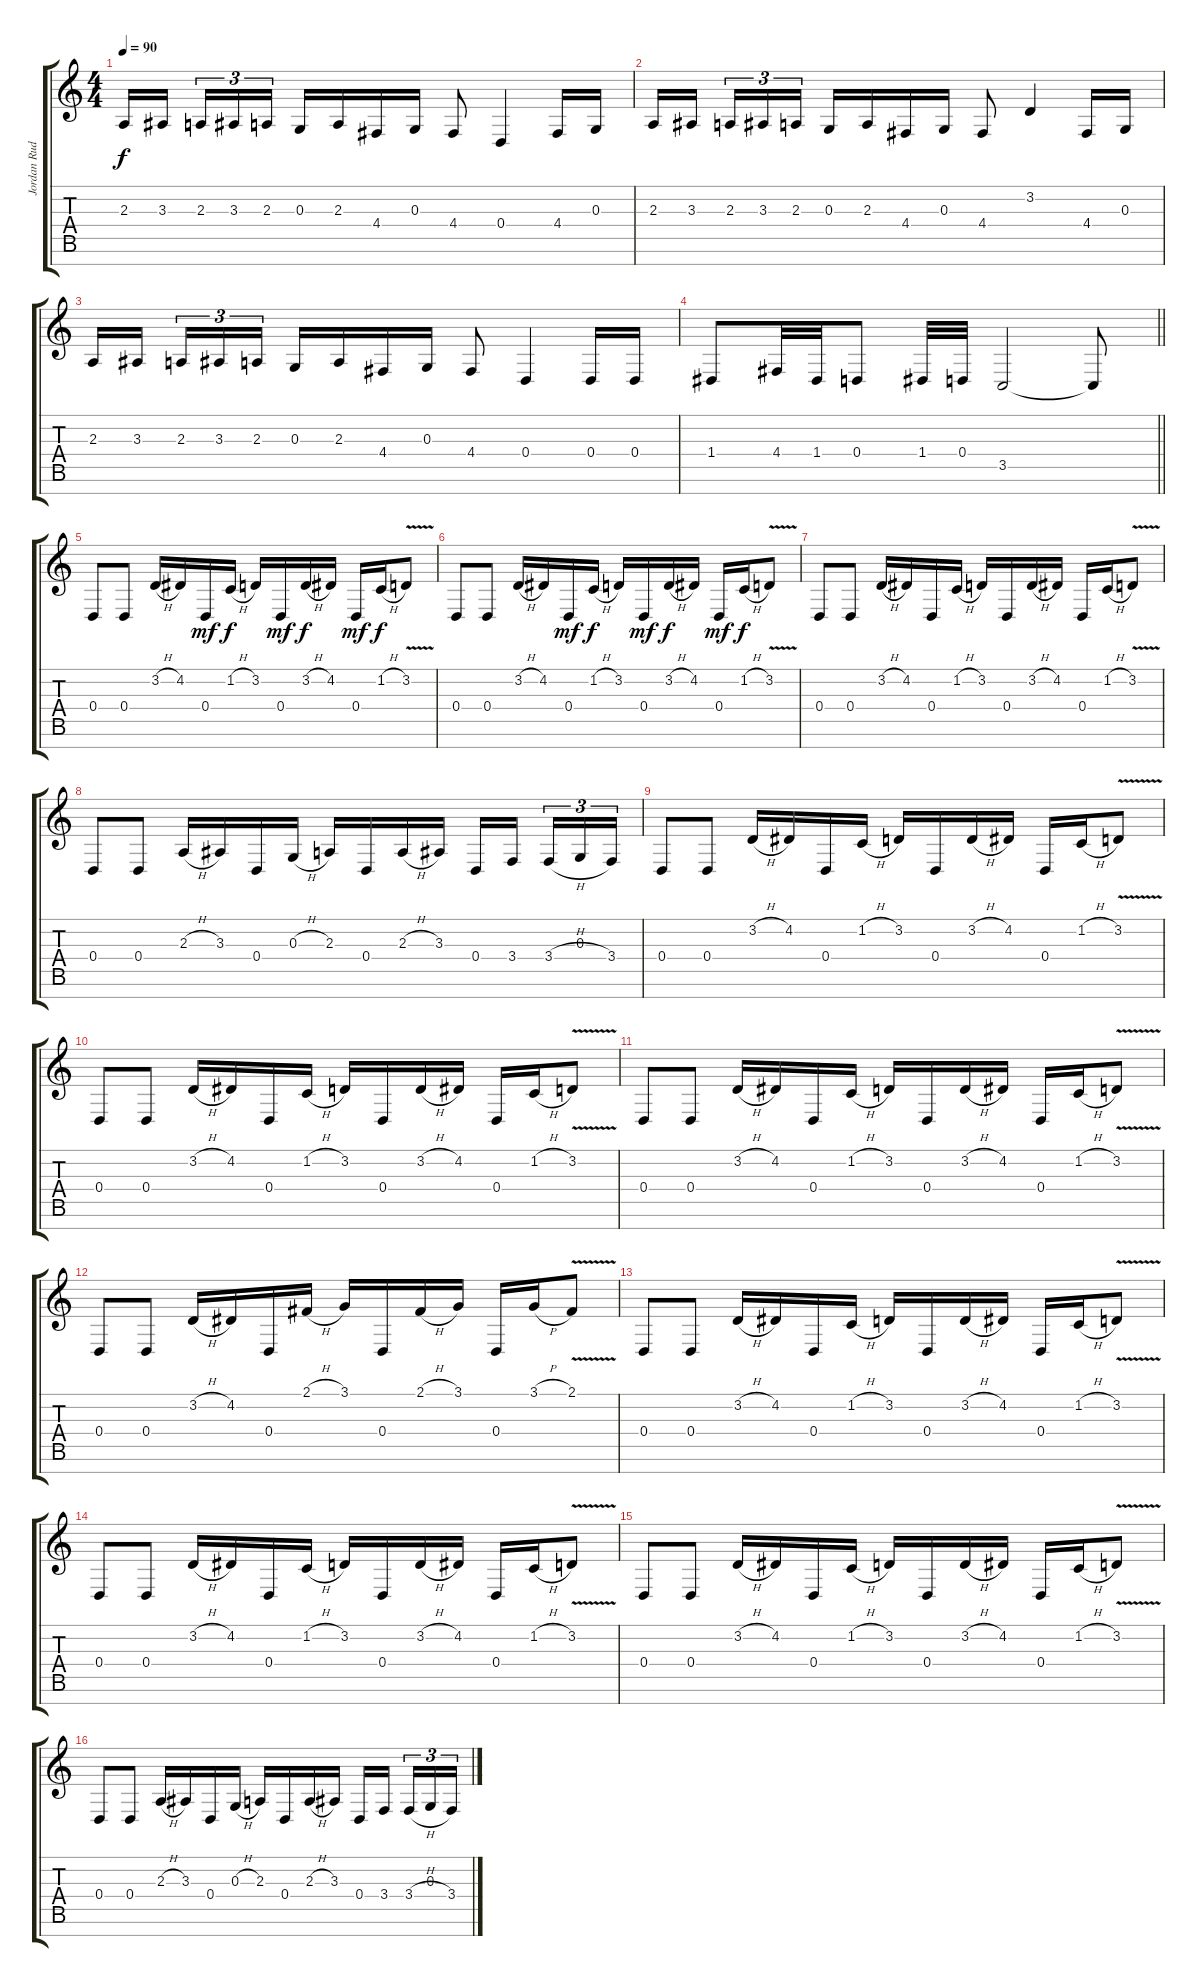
\track ("Jordan Rudess" "Jordan Rud") {instrument stringensemble1}
\staff {score tabs}
\tuning (E4 B3 G3 D3 A2 E2 B1) {hide}
\ts (4 4)
\tempo 90
\clef g2
\ks c
2.3.16{dy f} 3.3.16{beam splitsecondary} 2.3.16{tu (3 2)} 3.3.16{tu (3 2)} 2.3.16{tu (3 2)} 0.3.16 2.3.16 4.4.16 0.3.16 4.4.8 0.4.4 4.4.16 0.3.16 |
2.3.16 3.3.16{beam splitsecondary} 2.3.16{tu (3 2)} 3.3.16{tu (3 2)} 2.3.16{tu (3 2)} 0.3.16 2.3.16 4.4.16 0.3.16 4.4.8 3.2.4 4.4.16 0.3.16 |
2.3.16 3.3.16{beam splitsecondary} 2.3.16{tu (3 2)} 3.3.16{tu (3 2)} 2.3.16{tu (3 2)} 0.3.16 2.3.16 4.4.16 0.3.16 4.4.8 0.4.4 0.4.16 0.4.16 |
\barLineRight lightlight
1.4.8 4.4.32 1.4.32 0.4.8 1.4.32 0.4.32 3.5.2 3.5{t}.8 |
0.4.8 0.4.8 3.2{h}.16 4.2.16 0.4.16{dy mf} 1.2{h}.16{dy f} 3.2.16 0.4.16{dy mf} 3.2{h}.16{dy f} 4.2.16 0.4.16{dy mf} 1.2{h}.16{dy f} 3.2{v}.8 |
0.4.8 0.4.8 3.2{h}.16 4.2.16 0.4.16{dy mf} 1.2{h}.16{dy f} 3.2.16 0.4.16{dy mf} 3.2{h}.16{dy f} 4.2.16 0.4.16{dy mf} 1.2{h}.16{dy f} 3.2{v}.8 |
0.4.8 0.4.8 3.2{h}.16 4.2.16 0.4.16 1.2{h}.16 3.2.16 0.4.16 3.2{h}.16 4.2.16 0.4.16 1.2{h}.16 3.2{v}.8 |
0.4.8 0.4.8 2.3{h}.16 3.3.16 0.4.16 0.3{h}.16 2.3.16 0.4.16 2.3{h}.16 3.3.16 0.4.16 3.4.16{beam splitsecondary} 3.4{h}.16{tu (3 2)} 0.3.16{tu (3 2)} 3.4.16{tu (3 2)} |
0.4.8 0.4.8 3.2{h}.16 4.2.16 0.4.16 1.2{h}.16 3.2.16 0.4.16 3.2{h}.16 4.2.16 0.4.16 1.2{h}.16 3.2{v}.8 |
0.4.8 0.4.8 3.2{h}.16 4.2.16 0.4.16 1.2{h}.16 3.2.16 0.4.16 3.2{h}.16 4.2.16 0.4.16 1.2{h}.16 3.2{v}.8 |
0.4.8 0.4.8 3.2{h}.16 4.2.16 0.4.16 1.2{h}.16 3.2.16 0.4.16 3.2{h}.16 4.2.16 0.4.16 1.2{h}.16 3.2{v}.8 |
0.4.8 0.4.8 3.2{h}.16 4.2.16 0.4.16 2.1{h}.16 3.1.16 0.4.16 2.1{h}.16 3.1.16 0.4.16 3.1{h}.16 2.1{v}.8 |
0.4.8 0.4.8 3.2{h}.16 4.2.16 0.4.16 1.2{h}.16 3.2.16 0.4.16 3.2{h}.16 4.2.16 0.4.16 1.2{h}.16 3.2{v}.8 |
0.4.8 0.4.8 3.2{h}.16 4.2.16 0.4.16 1.2{h}.16 3.2.16 0.4.16 3.2{h}.16 4.2.16 0.4.16 1.2{h}.16 3.2{v}.8 |
0.4.8 0.4.8 3.2{h}.16 4.2.16 0.4.16 1.2{h}.16 3.2.16 0.4.16 3.2{h}.16 4.2.16 0.4.16 1.2{h}.16 3.2{v}.8 |
0.4.8 0.4.8 2.3{h}.16 3.3.16 0.4.16 0.3{h}.16 2.3.16 0.4.16 2.3{h}.16 3.3.16 0.4.16 3.4.16{beam splitsecondary} 3.4{h}.16{tu (3 2)} 0.3.16{tu (3 2)} 3.4.16{tu (3 2)}
